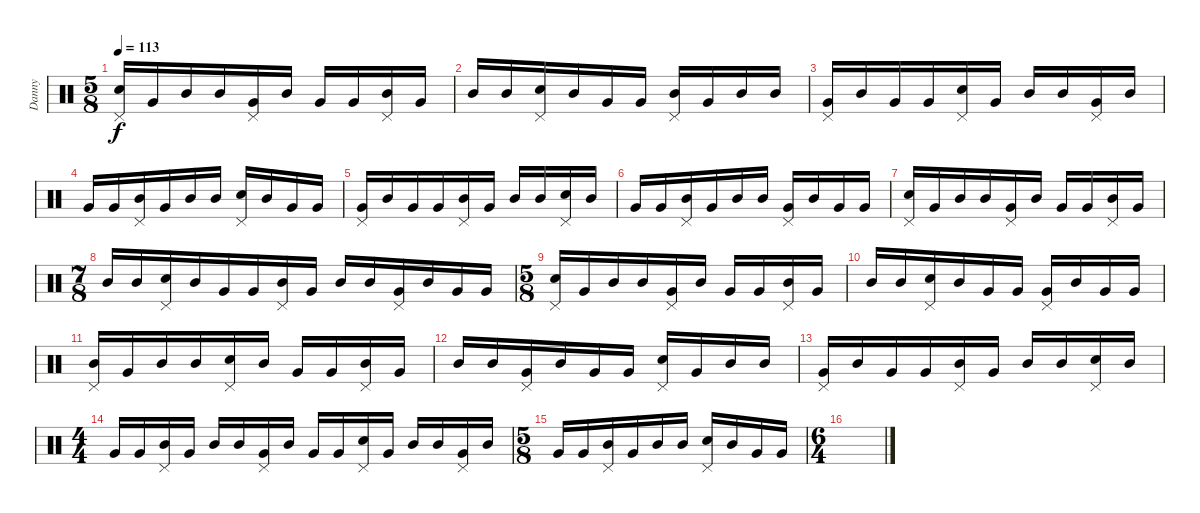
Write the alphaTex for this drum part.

\track ("Danny" "Danny") {instrument percussion}
\staff {score}
\articulation defaults
\ts (5 8)
\tempo 113
\clef neutral
\ks c
("Pedal Hi-Hat (hit)" "Electric Snare (hit)").16{dy f} "Very Low Tom (hit)".16 "Mid Tom (hit)".16 "Mid Tom (hit)".16 ("Pedal Hi-Hat (hit)" "Very Low Tom (hit)").16 "Mid Tom (hit)".16 "Very Low Tom (hit)".16 "Very Low Tom (hit)".16 ("Pedal Hi-Hat (hit)" "Mid Tom (hit)").16 "Very Low Tom (hit)".16 |
"Mid Tom (hit)".16 "Mid Tom (hit)".16 ("Pedal Hi-Hat (hit)" "Electric Snare (hit)").16 "Mid Tom (hit)".16 "Very Low Tom (hit)".16 "Very Low Tom (hit)".16 ("Pedal Hi-Hat (hit)" "Mid Tom (hit)").16 "Very Low Tom (hit)".16 "Mid Tom (hit)".16 "Mid Tom (hit)".16 |
("Pedal Hi-Hat (hit)" "Very Low Tom (hit)").16 "Mid Tom (hit)".16 "Very Low Tom (hit)".16 "Very Low Tom (hit)".16 ("Pedal Hi-Hat (hit)" "Electric Snare (hit)").16 "Very Low Tom (hit)".16 "Mid Tom (hit)".16 "Mid Tom (hit)".16 ("Pedal Hi-Hat (hit)" "Very Low Tom (hit)").16 "Mid Tom (hit)".16 |
"Very Low Tom (hit)".16 "Very Low Tom (hit)".16 ("Pedal Hi-Hat (hit)" "Mid Tom (hit)").16 "Very Low Tom (hit)".16 "Mid Tom (hit)".16 "Mid Tom (hit)".16 ("Pedal Hi-Hat (hit)" "Electric Snare (hit)").16 "Mid Tom (hit)".16 "Very Low Tom (hit)".16 "Very Low Tom (hit)".16 |
("Pedal Hi-Hat (hit)" "Very Low Tom (hit)").16 "Mid Tom (hit)".16 "Very Low Tom (hit)".16 "Very Low Tom (hit)".16 ("Pedal Hi-Hat (hit)" "Mid Tom (hit)").16 "Very Low Tom (hit)".16 "Mid Tom (hit)".16 "Mid Tom (hit)".16 ("Pedal Hi-Hat (hit)" "Electric Snare (hit)").16 "Mid Tom (hit)".16 |
"Very Low Tom (hit)".16 "Very Low Tom (hit)".16 ("Pedal Hi-Hat (hit)" "Mid Tom (hit)").16 "Very Low Tom (hit)".16 "Mid Tom (hit)".16 "Mid Tom (hit)".16 ("Pedal Hi-Hat (hit)" "Very Low Tom (hit)").16 "Mid Tom (hit)".16 "Very Low Tom (hit)".16 "Very Low Tom (hit)".16 |
("Pedal Hi-Hat (hit)" "Electric Snare (hit)").16 "Very Low Tom (hit)".16 "Mid Tom (hit)".16 "Mid Tom (hit)".16 ("Pedal Hi-Hat (hit)" "Very Low Tom (hit)").16 "Mid Tom (hit)".16 "Very Low Tom (hit)".16 "Very Low Tom (hit)".16 ("Pedal Hi-Hat (hit)" "Mid Tom (hit)").16 "Very Low Tom (hit)".16 |
\ts (7 8)
"Mid Tom (hit)".16 "Mid Tom (hit)".16 ("Pedal Hi-Hat (hit)" "Electric Snare (hit)").16 "Mid Tom (hit)".16 "Very Low Tom (hit)".16 "Very Low Tom (hit)".16 ("Pedal Hi-Hat (hit)" "Mid Tom (hit)").16 "Very Low Tom (hit)".16 "Mid Tom (hit)".16 "Mid Tom (hit)".16 ("Pedal Hi-Hat (hit)" "Very Low Tom (hit)").16 "Mid Tom (hit)".16 "Very Low Tom (hit)".16 "Very Low Tom (hit)".16 |
\ts (5 8)
("Pedal Hi-Hat (hit)" "Electric Snare (hit)").16 "Very Low Tom (hit)".16 "Mid Tom (hit)".16 "Mid Tom (hit)".16 ("Pedal Hi-Hat (hit)" "Very Low Tom (hit)").16 "Mid Tom (hit)".16 "Very Low Tom (hit)".16 "Very Low Tom (hit)".16 ("Pedal Hi-Hat (hit)" "Mid Tom (hit)").16 "Very Low Tom (hit)".16 |
"Mid Tom (hit)".16 "Mid Tom (hit)".16 ("Pedal Hi-Hat (hit)" "Electric Snare (hit)").16 "Mid Tom (hit)".16 "Very Low Tom (hit)".16 "Very Low Tom (hit)".16 ("Pedal Hi-Hat (hit)" "Very Low Tom (hit)").16 "Mid Tom (hit)".16 "Very Low Tom (hit)".16 "Very Low Tom (hit)".16 |
("Pedal Hi-Hat (hit)" "Mid Tom (hit)").16 "Very Low Tom (hit)".16 "Mid Tom (hit)".16 "Mid Tom (hit)".16 ("Pedal Hi-Hat (hit)" "Electric Snare (hit)").16 "Mid Tom (hit)".16 "Very Low Tom (hit)".16 "Very Low Tom (hit)".16 ("Pedal Hi-Hat (hit)" "Mid Tom (hit)").16 "Very Low Tom (hit)".16 |
"Mid Tom (hit)".16 "Mid Tom (hit)".16 ("Pedal Hi-Hat (hit)" "Very Low Tom (hit)").16 "Mid Tom (hit)".16 "Very Low Tom (hit)".16 "Very Low Tom (hit)".16 ("Pedal Hi-Hat (hit)" "Electric Snare (hit)").16 "Very Low Tom (hit)".16 "Mid Tom (hit)".16 "Mid Tom (hit)".16 |
("Pedal Hi-Hat (hit)" "Very Low Tom (hit)").16 "Mid Tom (hit)".16 "Very Low Tom (hit)".16 "Very Low Tom (hit)".16 ("Pedal Hi-Hat (hit)" "Mid Tom (hit)").16 "Very Low Tom (hit)".16 "Mid Tom (hit)".16 "Mid Tom (hit)".16 ("Pedal Hi-Hat (hit)" "Electric Snare (hit)").16 "Mid Tom (hit)".16 |
\ts (4 4)
"Very Low Tom (hit)".16 "Very Low Tom (hit)".16 ("Pedal Hi-Hat (hit)" "Mid Tom (hit)").16 "Very Low Tom (hit)".16 "Mid Tom (hit)".16 "Mid Tom (hit)".16 ("Pedal Hi-Hat (hit)" "Very Low Tom (hit)").16 "Mid Tom (hit)".16 "Very Low Tom (hit)".16 "Very Low Tom (hit)".16 ("Pedal Hi-Hat (hit)" "Electric Snare (hit)").16 "Very Low Tom (hit)".16 "Mid Tom (hit)".16 "Mid Tom (hit)".16 ("Pedal Hi-Hat (hit)" "Very Low Tom (hit)").16 "Mid Tom (hit)".16 |
\ts (5 8)
"Very Low Tom (hit)".16 "Very Low Tom (hit)".16 ("Pedal Hi-Hat (hit)" "Mid Tom (hit)").16 "Very Low Tom (hit)".16 "Mid Tom (hit)".16 "Mid Tom (hit)".16 ("Pedal Hi-Hat (hit)" "Electric Snare (hit)").16 "Mid Tom (hit)".16 "Very Low Tom (hit)".16 "Very Low Tom (hit)".16 |
\ts (6 4)
